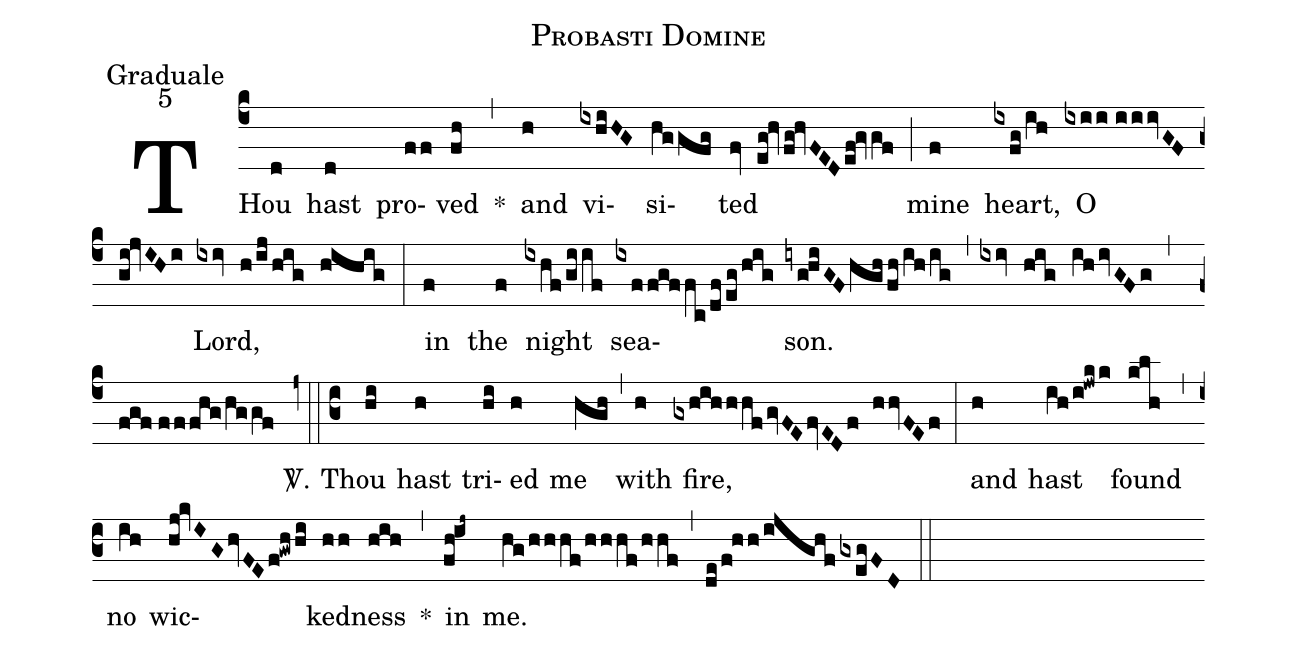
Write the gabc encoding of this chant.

name:Probasti Domine;
office-part:Graduale;
mode:5;
%%
(c4) THou(d) hast(d) pro(ff)ved(fh) *(,) and(h) vi(ixhiHG)si(hggfg)ted(fv eg!hv/fg!hvFED/ef!gvgf) (;) mine(f) heart,(ixfg/ih) O(ixii//iiivGF/gi!jvIHi) Lord,(ixiv h/ij/hig hihig) (:) in(f) the(f) night(ixhf/giif) sea(ixffgffc/df/eg/hig)son.(iyg!hiGFhgh/fh/ih/ig) (,) (ixiv hig ih/ivGFg) (,) (fgf//fffhg/hggf) <sp>V/</sp>.(z0::c3) Thou(hi) hast(h) tri(hi)ed(h) me(hgh) (,) with(h) fire,(gxhihhhf/gvFE/fvEDf hhvFEf) (:) and(h) hast(ih/i!jwkk) found(klh) (,) no(ih) wic(hj!kvIG/hvFE/f!gwhhi)ked(hh)ness(hih) *(,) in(fh!ij~) me.(hg/hhhf/hhhf/hhf) (,) (de/f!hh/ijghf/gxegFD) (::)
